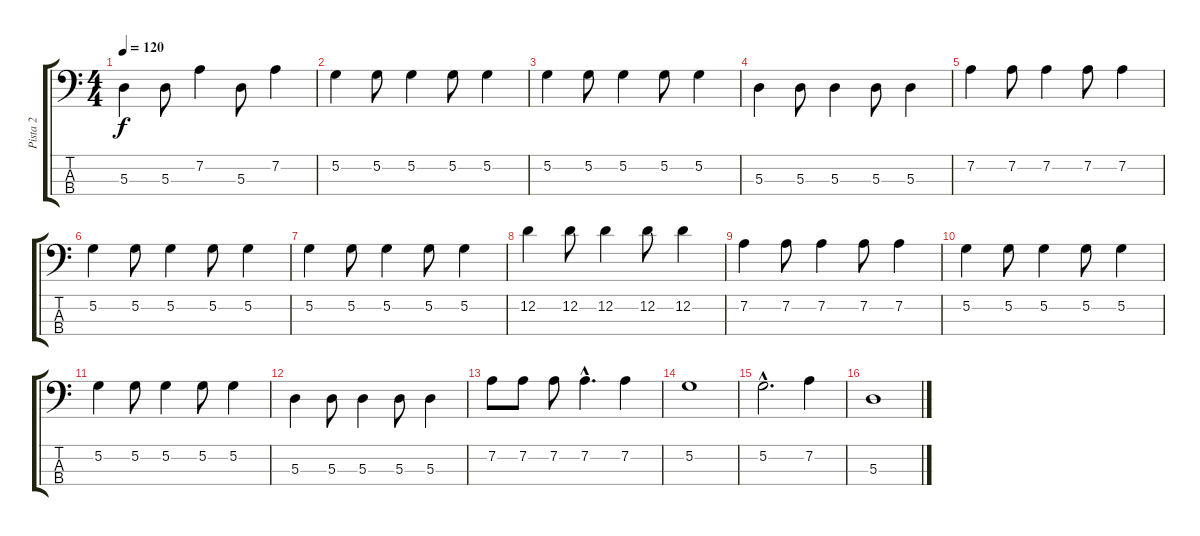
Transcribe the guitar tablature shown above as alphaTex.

\track ("Pista 2" "Pista 2") {instrument fretlessbass}
\staff {score tabs}
\tuning (G2 D2 A1 E1) {hide}
\ts (4 4)
\tempo 120
\clef f4
\ks c
5.3.4{dy f instrument fretlessbass} 5.3.8 7.2.4 5.3.8 7.2.4 |
5.2.4 5.2.8 5.2.4 5.2.8 5.2.4 |
5.2.4 5.2.8 5.2.4 5.2.8 5.2.4 |
5.3.4 5.3.8 5.3.4 5.3.8 5.3.4 |
7.2.4 7.2.8 7.2.4 7.2.8 7.2.4 |
5.2.4 5.2.8 5.2.4 5.2.8 5.2.4 |
5.2.4 5.2.8 5.2.4 5.2.8 5.2.4 |
12.2.4 12.2.8 12.2.4 12.2.8 12.2.4 |
7.2.4 7.2.8 7.2.4 7.2.8 7.2.4 |
5.2.4 5.2.8 5.2.4 5.2.8 5.2.4 |
5.2.4 5.2.8 5.2.4 5.2.8 5.2.4 |
5.3.4 5.3.8 5.3.4 5.3.8 5.3.4 |
7.2.8 7.2.8 7.2.8 7.2{hac}.4{d} 7.2.4 |
5.2.1 |
5.2{hac}.2{d} 7.2.4 |
5.3.1
